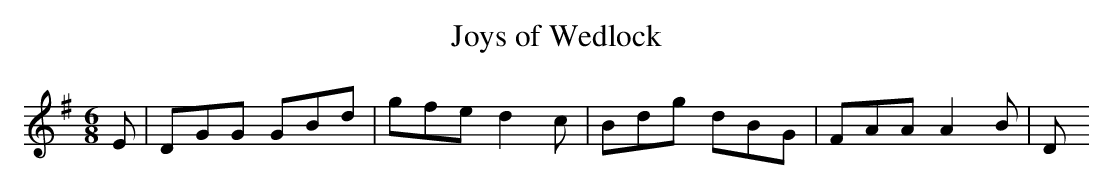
X:1
T:Joys of Wedlock
M:6/8
K:G
E | DGG GBd | gfe d2 c | Bdg dBG | FAA A2B|\
D
